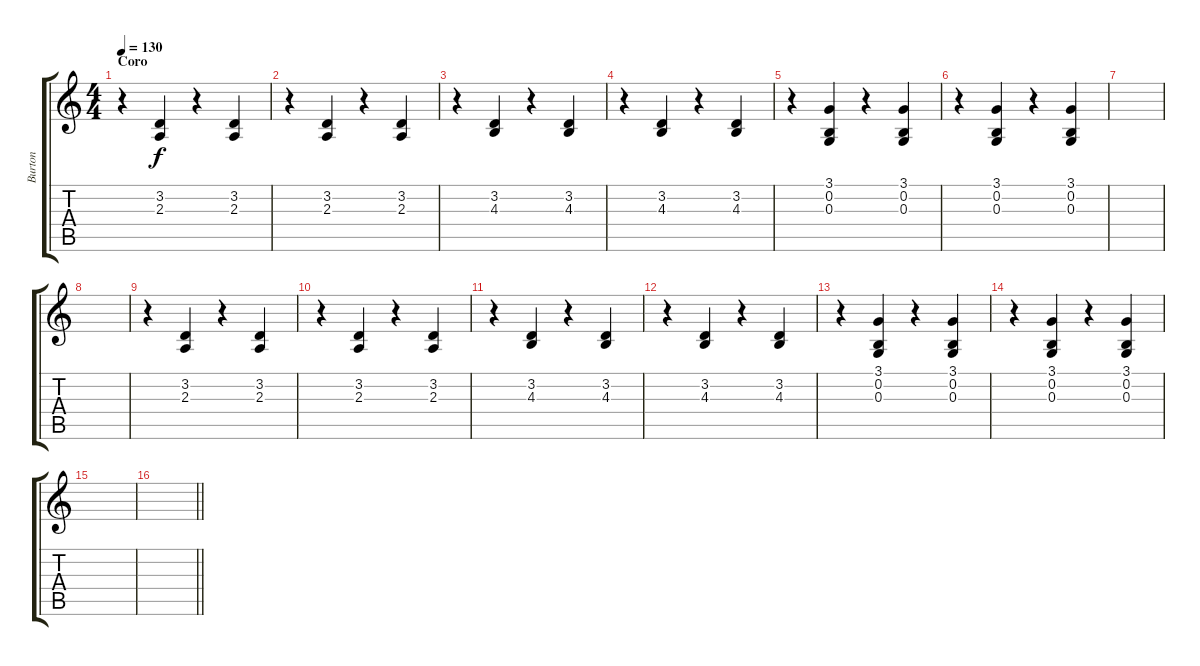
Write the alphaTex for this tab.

\track ("Burton" "Burton") {instrument whistle}
\staff {score tabs}
\tuning (E4 B3 G3 D3 A2 E2) {hide}
\ts (4 4)
\section ("" "Coro")
\tempo 130
\clef g2
\ks c
r.4{dy f instrument rockorgan} (3.2 2.3).4 r.4{instrument rockorgan} (3.2 2.3).4 |
r.4{instrument rockorgan} (3.2 2.3).4 r.4{instrument rockorgan} (3.2 2.3).4 |
r.4{instrument rockorgan} (3.2 4.3).4 r.4{instrument rockorgan} (3.2 4.3).4 |
r.4{instrument rockorgan} (3.2 4.3).4 r.4{instrument rockorgan} (3.2 4.3).4 |
r.4{instrument rockorgan} (3.1 0.2 0.3).4 r.4{instrument rockorgan} (3.1 0.2 0.3).4 |
r.4{instrument rockorgan} (3.1 0.2 0.3).4 r.4{instrument rockorgan} (3.1 0.2 0.3).4 |
|
|
r.4{instrument rockorgan} (3.2 2.3).4 r.4{instrument rockorgan} (3.2 2.3).4 |
r.4{instrument rockorgan} (3.2 2.3).4 r.4{instrument rockorgan} (3.2 2.3).4 |
r.4{instrument rockorgan} (3.2 4.3).4 r.4{instrument rockorgan} (3.2 4.3).4 |
r.4{instrument rockorgan} (3.2 4.3).4 r.4{instrument rockorgan} (3.2 4.3).4 |
r.4{instrument rockorgan} (3.1 0.2 0.3).4 r.4{instrument rockorgan} (3.1 0.2 0.3).4 |
r.4{instrument rockorgan} (3.1 0.2 0.3).4 r.4{instrument rockorgan} (3.1 0.2 0.3).4 |
|
\barLineRight lightlight
